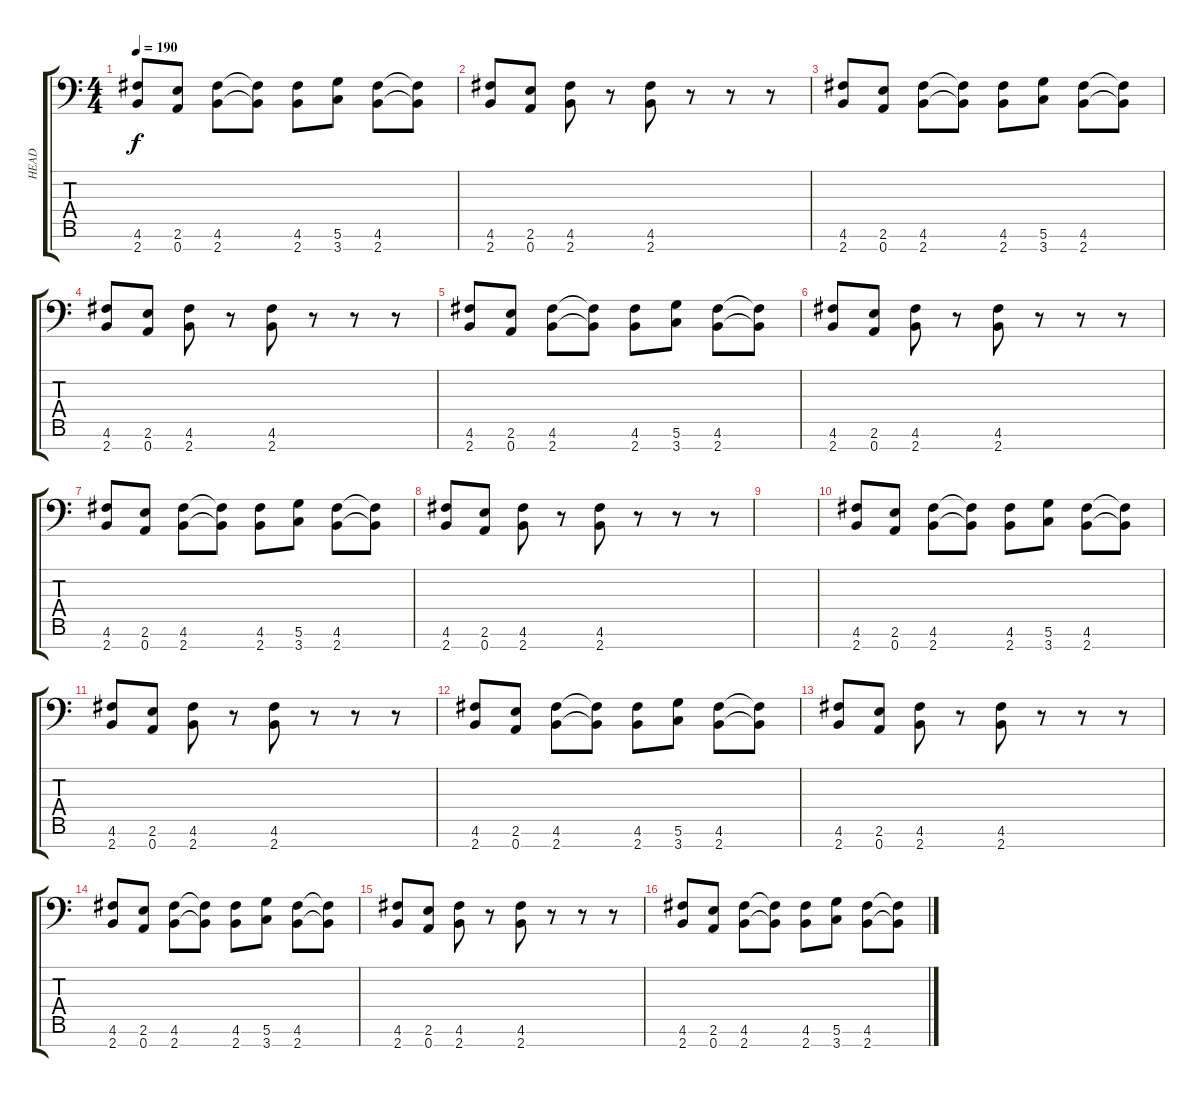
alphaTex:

\track ("HEAD" "HEAD") {instrument distortionguitar}
\staff {score tabs}
\tuning (D4 A3 F3 C3 G2 D2 A1) {hide}
\ts (4 4)
\tempo 190
\clef f4
\ks c
(4.6 2.7).8{dy f instrument distortionguitar} (2.6 0.7).8 (4.6 2.7).8 (4.6{t} 2.7{t}).8 (4.6 2.7).8 (5.6 3.7).8 (4.6 2.7).8 (4.6{t} 2.7{t}).8 |
(4.6 2.7).8 (2.6 0.7).8 (4.6 2.7).8 r.8 (4.6 2.7).8 r.8 r.8 r.8 |
(4.6 2.7).8 (2.6 0.7).8 (4.6 2.7).8 (4.6{t} 2.7{t}).8 (4.6 2.7).8 (5.6 3.7).8 (4.6 2.7).8 (4.6{t} 2.7{t}).8 |
(4.6 2.7).8 (2.6 0.7).8 (4.6 2.7).8 r.8 (4.6 2.7).8 r.8 r.8 r.8 |
(4.6 2.7).8 (2.6 0.7).8 (4.6 2.7).8 (4.6{t} 2.7{t}).8 (4.6 2.7).8 (5.6 3.7).8 (4.6 2.7).8 (4.6{t} 2.7{t}).8 |
(4.6 2.7).8 (2.6 0.7).8 (4.6 2.7).8 r.8 (4.6 2.7).8 r.8 r.8 r.8 |
(4.6 2.7).8 (2.6 0.7).8 (4.6 2.7).8 (4.6{t} 2.7{t}).8 (4.6 2.7).8 (5.6 3.7).8 (4.6 2.7).8 (4.6{t} 2.7{t}).8 |
(4.6 2.7).8 (2.6 0.7).8 (4.6 2.7).8 r.8 (4.6 2.7).8 r.8 r.8 r.8 |
|
(4.6 2.7).8 (2.6 0.7).8 (4.6 2.7).8 (4.6{t} 2.7{t}).8 (4.6 2.7).8 (5.6 3.7).8 (4.6 2.7).8 (4.6{t} 2.7{t}).8 |
(4.6 2.7).8 (2.6 0.7).8 (4.6 2.7).8 r.8 (4.6 2.7).8 r.8 r.8 r.8 |
(4.6 2.7).8 (2.6 0.7).8 (4.6 2.7).8 (4.6{t} 2.7{t}).8 (4.6 2.7).8 (5.6 3.7).8 (4.6 2.7).8 (4.6{t} 2.7{t}).8 |
(4.6 2.7).8 (2.6 0.7).8 (4.6 2.7).8 r.8 (4.6 2.7).8 r.8 r.8 r.8 |
(4.6 2.7).8 (2.6 0.7).8 (4.6 2.7).8 (4.6{t} 2.7{t}).8 (4.6 2.7).8 (5.6 3.7).8 (4.6 2.7).8 (4.6{t} 2.7{t}).8 |
(4.6 2.7).8 (2.6 0.7).8 (4.6 2.7).8 r.8 (4.6 2.7).8 r.8 r.8 r.8 |
(4.6 2.7).8 (2.6 0.7).8 (4.6 2.7).8 (4.6{t} 2.7{t}).8 (4.6 2.7).8 (5.6 3.7).8 (4.6 2.7).8 (4.6{t} 2.7{t}).8
